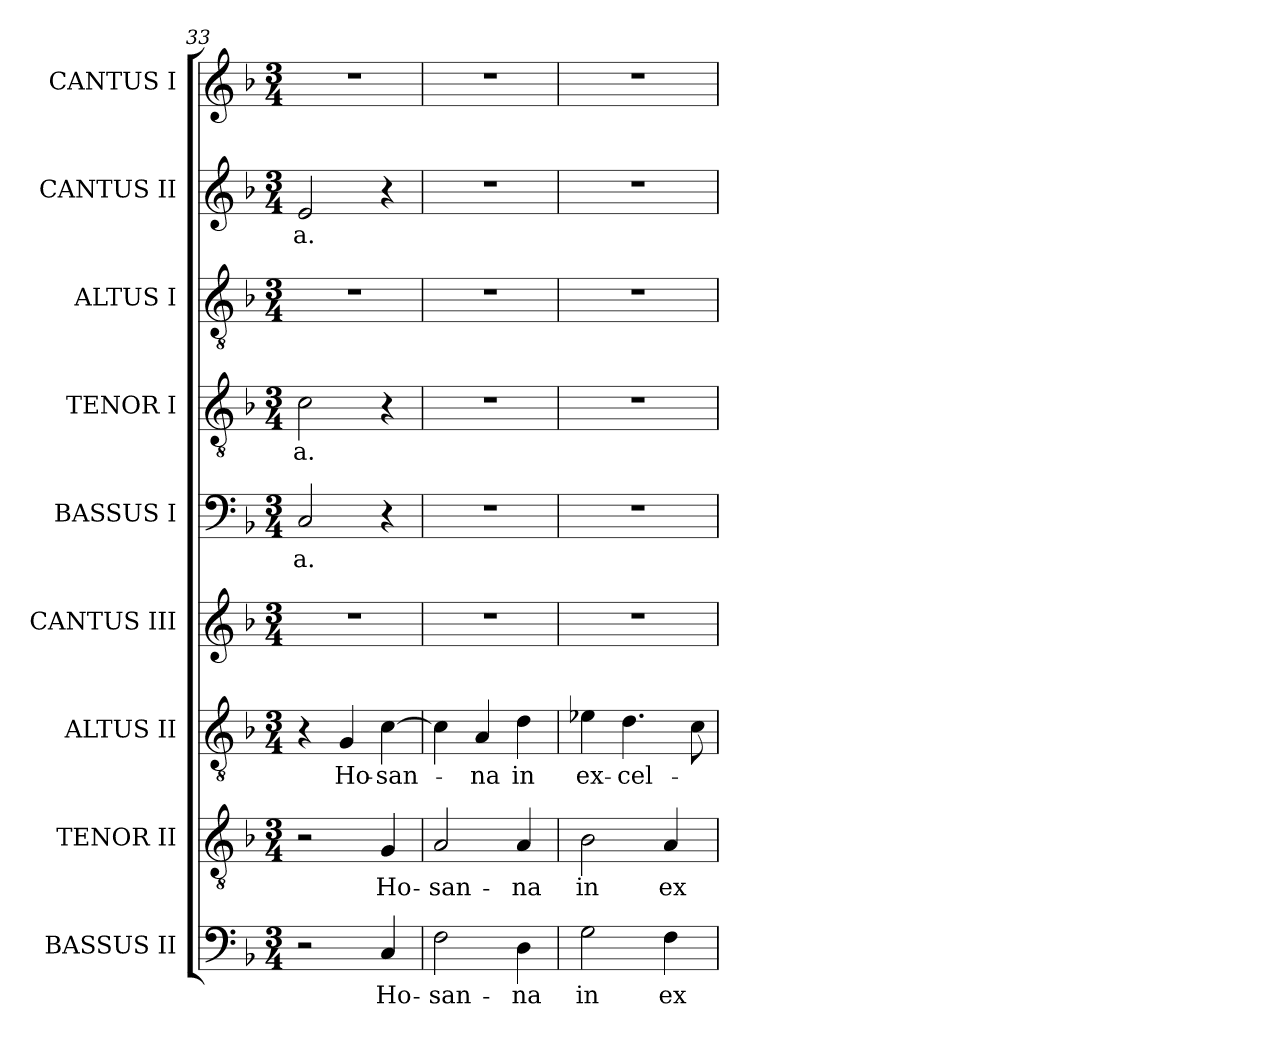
**kern	**text	**kern	**text	**kern	**text	**kern	**kern	**text	**kern	**text	**kern	**kern	**text	**kern
*part9	*part9	*part8	*part8	*part7	*part7	*part6	*part5	*part5	*part4	*part4	*part3	*part2	*part2	*part1
*staff9	*staff9	*staff8	*staff8	*staff7	*staff7	*staff6	*staff5	*staff5	*staff4	*staff4	*staff3	*staff2	*staff2	*staff1
*I"BASSUS II	*	*I"TENOR II	*	*I"ALTUS II	*	*I"CANTUS III	*I"BASSUS I	*	*I"TENOR I	*	*I"ALTUS I	*I"CANTUS II	*	*I"CANTUS I
*I'B. II	*	*I'T. II	*	*I'A. II	*	*I'C. III	*I'B. I	*	*I'T. I	*	*I'A. I	*I'C. II	*	*I'C. I
*clefF4	*	*clefGv2	*	*clefGv2	*	*clefG2	*clefF4	*	*clefGv2	*	*clefGv2	*clefG2	*	*clefG2
*	*	*ITrd7c12	*	*ITrd7c12	*	*	*	*	*ITrd7c12	*	*ITrd7c12	*	*	*
*k[b-]	*	*k[b-]	*	*k[b-]	*	*k[b-]	*k[b-]	*	*k[b-]	*	*k[b-]	*k[b-]	*	*k[b-]
*F:	*	*F:	*	*F:	*	*F:	*F:	*	*F:	*	*F:	*F:	*	*F:
*M3/4	*	*M3/4	*	*M3/4	*	*M3/4	*M3/4	*	*M3/4	*	*M3/4	*M3/4	*	*M3/4
=33	=33	=33	=33	=33	=33	=33	=33	=33	=33	=33	=33	=33	=33	=33
!	!	!	!	!	!	!LO:N:vis=1	!	!	!	!	!	!	!	!
!	!	!	!	!	!	!	!	!LO:LY:b:color=#000000	!	!	!	!	!	!
!	!	!	!	!	!	!	!	!	!	!LO:LY:b:color=#000000	!LO:N:vis=1	!	!	!
!	!	!	!	!	!	!	!	!	!	!	!	!	!LO:LY:b:color=#000000	!LO:N:vis=1
2r	.	2r	.	4r	.	2.r	2Ci/	-a.	2Ci\	-a.	2.r	2ei/	-a.	2.r
!	!	!	!	!	!LO:LY:b:color=#000000	!	!	!	!	!	!	!	!	!
.	.	.	.	4GGi/	Ho-	.	.	.	.	.	.	.	.	.
!	!LO:LY:b:color=#000000	!	!	!	!	!	!	!	!	!	!	!	!	!
!	!	!	!LO:LY:b:color=#000000	!	!	!	!	!	!	!	!	!	!	!
!	!	!	!	!	!LO:LY:b:color=#000000	!	!	!	!	!	!	!	!	!
4Ci/	Ho-	4GGi/	Ho-	[>4Ci\	-san-	.	4r	.	4r	.	.	4r	.	.
=34	=34	=34	=34	=34	=34	=34	=34	=34	=34	=34	=34	=34	=34	=34
!	!LO:LY:b:color=#000000	!	!	!	!	!	!	!	!	!	!	!	!	!
!	!	!	!LO:LY:b:color=#000000	!	!	!LO:N:vis=1	!LO:N:vis=1	!	!LO:N:vis=1	!	!LO:N:vis=1	!LO:N:vis=1	!	!LO:N:vis=1
2Fi\	-san-	2AAi/	-san-	4Ci\]	.	2.r	2.r	.	2.r	.	2.r	2.r	.	2.r
!	!	!	!	!	!LO:LY:b:color=#000000	!	!	!	!	!	!	!	!	!
.	.	.	.	4AAi/	-na	.	.	.	.	.	.	.	.	.
!	!LO:LY:b:color=#000000	!	!	!	!	!	!	!	!	!	!	!	!	!
!	!	!	!LO:LY:b:color=#000000	!	!	!	!	!	!	!	!	!	!	!
!	!	!	!	!	!LO:LY:b:color=#000000	!	!	!	!	!	!	!	!	!
4Di\	-na	4AAi/	-na	4Di\	in	.	.	.	.	.	.	.	.	.
=35	=35	=35	=35	=35	=35	=35	=35	=35	=35	=35	=35	=35	=35	=35
!	!LO:LY:b:color=#000000	!	!	!	!	!	!	!	!	!	!	!	!	!
!	!	!	!LO:LY:b:color=#000000	!	!	!	!	!	!	!	!	!	!	!
!	!	!	!	!	!LO:LY:b:color=#000000	!LO:N:vis=1	!LO:N:vis=1	!	!LO:N:vis=1	!	!LO:N:vis=1	!LO:N:vis=1	!	!LO:N:vis=1
2Gi\	in	2BB-i\	in	4E-Xi\	ex-	2.r	2.r	.	2.r	.	2.r	2.r	.	2.r
!	!	!	!	!	!LO:LY:b:color=#000000	!	!	!	!	!	!	!	!	!
.	.	.	.	4.Di\	-cel-	.	.	.	.	.	.	.	.	.
!	!LO:LY:b:color=#000000	!	!	!	!	!	!	!	!	!	!	!	!	!
!	!	!	!LO:LY:b:color=#000000	!	!	!	!	!	!	!	!	!	!	!
4Fi\	ex-	4AAi/	ex-	.	.	.	.	.	.	.	.	.	.	.
.	.	.	.	8Ci\	.	.	.	.	.	.	.	.	.	.
=	=	=	=	=	=	=	=	=	=	=	=	=	=	=
*-	*-	*-	*-	*-	*-	*-	*-	*-	*-	*-	*-	*-	*-	*-
